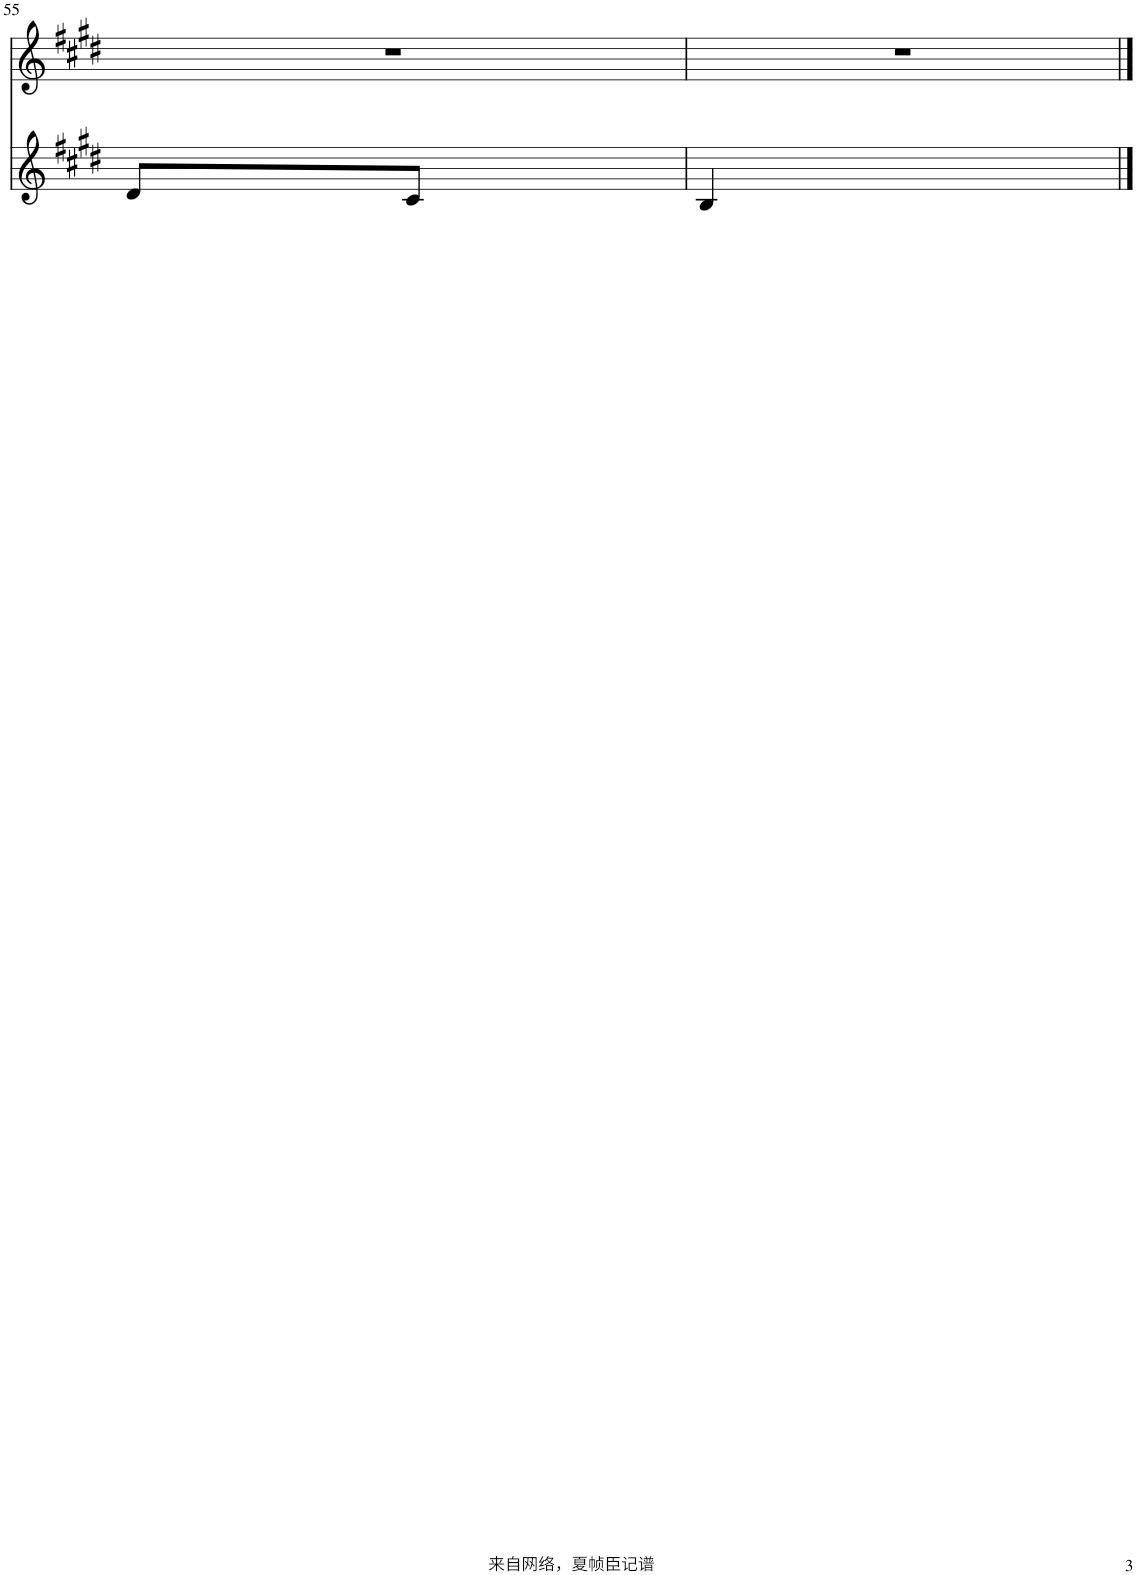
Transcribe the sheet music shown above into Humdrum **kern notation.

**kern	**kern
*part2	*part1
*staff2	*staff1
*I"Piano	*I"Piano
*I'Pno	*I'Pno
!!LO:PB:g=z
*clefG2	*clefG2
*k[f#c#g#d#]	*k[f#c#g#d#]
*M1/4	*M1/4
=55	=55
8d#/L	4r
8c#/J	.
=56	=56
4B/	4r
==	==
*-	*-
